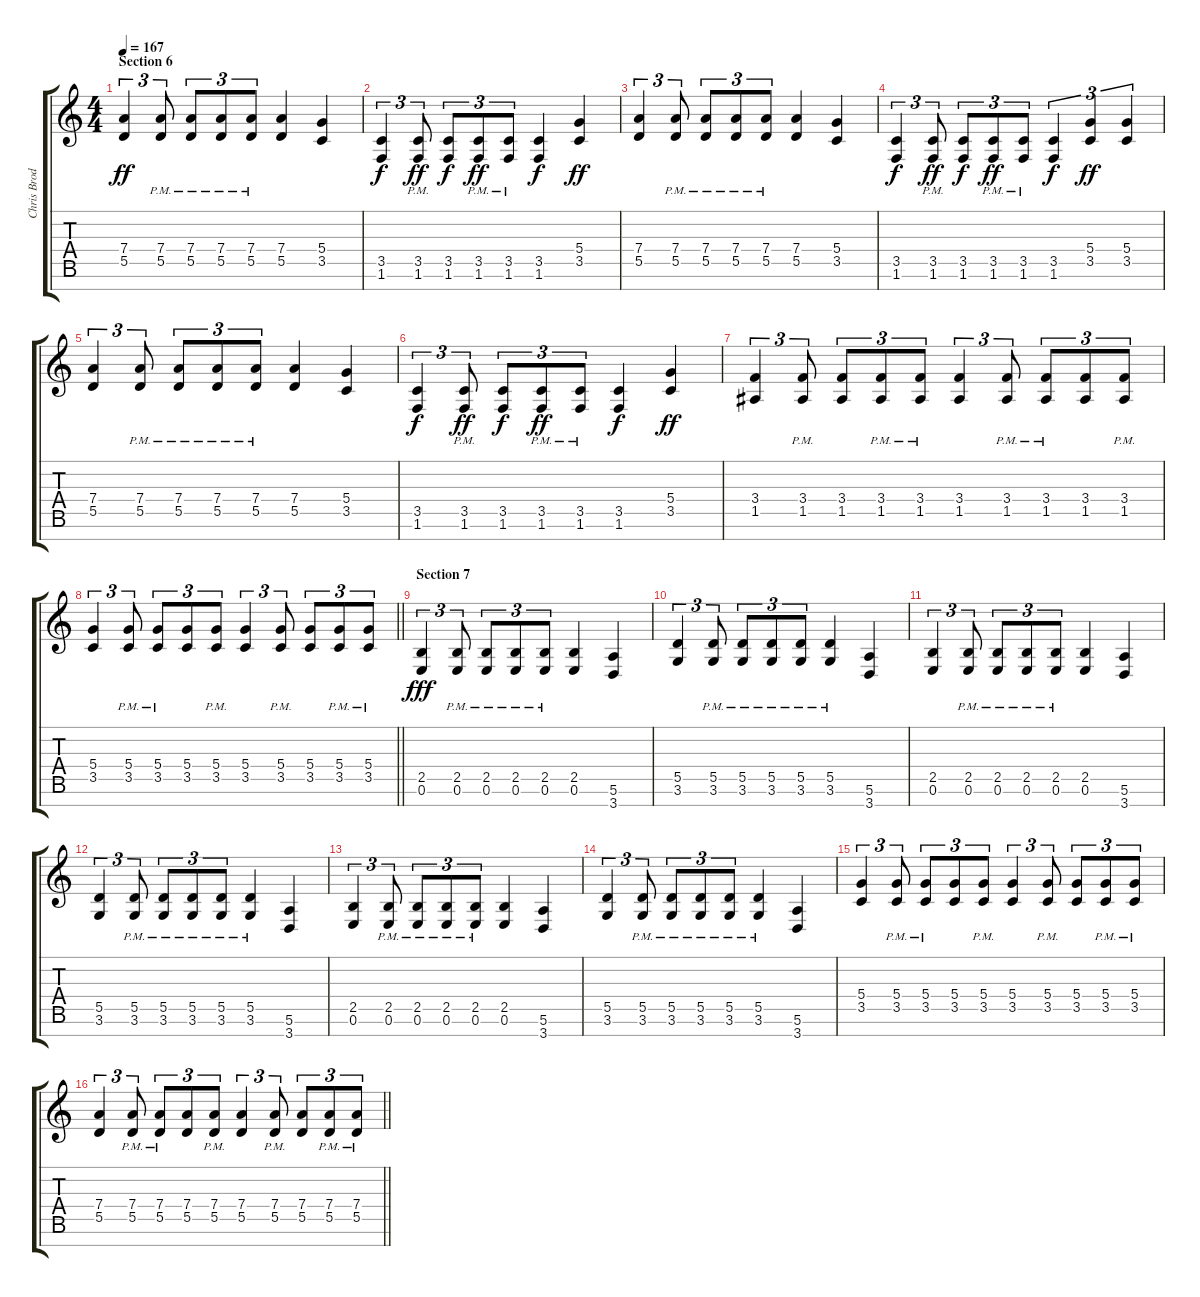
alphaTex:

\track ("Chris Broderick" "Chris Brod") {instrument distortionguitar}
\staff {score tabs}
\tuning (E4 B3 G3 D3 A2 E2 B1) {hide}
\ts (4 4)
\section ("" "Section 6")
\tempo 167
\clef g2
\ks c
(7.4 5.5).4{tu (3 2) dy ff} (7.4 5.5{pm}).8{tu (3 2)} (7.4 5.5{pm}).8{tu (3 2)} (7.4 5.5{pm}).8{tu (3 2)} (7.4 5.5{pm}).8{tu (3 2)} (7.4 5.5).4 (5.4 3.5).4 |
(3.5 1.6).4{tu (3 2) dy f} (3.5{pm} 1.6{pm}).8{tu (3 2) dy ff} (3.5 1.6).8{tu (3 2) dy f} (3.5{pm} 1.6{pm}).8{tu (3 2) dy ff} (3.5{pm} 1.6{pm}).8{tu (3 2)} (3.5 1.6).4{dy f} (5.4 3.5).4{dy ff} |
(7.4 5.5).4{tu (3 2)} (7.4 5.5{pm}).8{tu (3 2)} (7.4 5.5{pm}).8{tu (3 2)} (7.4 5.5{pm}).8{tu (3 2)} (7.4 5.5{pm}).8{tu (3 2)} (7.4 5.5).4 (5.4 3.5).4 |
(3.5 1.6).4{tu (3 2) dy f} (3.5{pm} 1.6{pm}).8{tu (3 2) dy ff} (3.5 1.6).8{tu (3 2) dy f} (3.5{pm} 1.6{pm}).8{tu (3 2) dy ff} (3.5{pm} 1.6{pm}).8{tu (3 2)} (3.5 1.6).4{tu (3 2) dy f} (5.4 3.5).4{tu (3 2) dy ff} (5.4 3.5).4{tu (3 2)} |
(7.4 5.5).4{tu (3 2)} (7.4 5.5{pm}).8{tu (3 2)} (7.4 5.5{pm}).8{tu (3 2)} (7.4 5.5{pm}).8{tu (3 2)} (7.4 5.5{pm}).8{tu (3 2)} (7.4 5.5).4 (5.4 3.5).4 |
(3.5 1.6).4{tu (3 2) dy f} (3.5{pm} 1.6{pm}).8{tu (3 2) dy ff} (3.5 1.6).8{tu (3 2) dy f} (3.5{pm} 1.6{pm}).8{tu (3 2) dy ff} (3.5{pm} 1.6{pm}).8{tu (3 2)} (3.5 1.6).4{dy f} (5.4 3.5).4{dy ff} |
(3.4 1.5).4{tu (3 2)} (3.4 1.5{pm}).8{tu (3 2)} (3.4 1.5).8{tu (3 2)} (3.4 1.5{pm}).8{tu (3 2)} (3.4 1.5{pm}).8{tu (3 2)} (3.4 1.5).4{tu (3 2)} (3.4 1.5{pm}).8{tu (3 2)} (3.4 1.5{pm}).8{tu (3 2)} (3.4 1.5).8{tu (3 2)} (3.4 1.5{pm}).8{tu (3 2)} |
\barLineRight lightlight
(5.4 3.5).4{tu (3 2)} (5.4 3.5{pm}).8{tu (3 2)} (5.4 3.5{pm}).8{tu (3 2)} (5.4 3.5).8{tu (3 2)} (5.4 3.5{pm}).8{tu (3 2)} (5.4 3.5).4{tu (3 2)} (5.4 3.5{pm}).8{tu (3 2)} (5.4 3.5).8{tu (3 2)} (5.4 3.5{pm}).8{tu (3 2)} (5.4 3.5{pm}).8{tu (3 2)} |
\section ("" "Section 7")
(2.5 0.6).4{tu (3 2) dy fff} (2.5{pm} 0.6{pm}).8{tu (3 2)} (2.5{pm} 0.6{pm}).8{tu (3 2)} (2.5{pm} 0.6{pm}).8{tu (3 2)} (2.5{pm} 0.6{pm}).8{tu (3 2)} (2.5 0.6).4 (5.6 3.7).4 |
(5.5 3.6).4{tu (3 2)} (5.5{pm} 3.6{pm}).8{tu (3 2)} (5.5{pm} 3.6{pm}).8{tu (3 2)} (5.5{pm} 3.6{pm}).8{tu (3 2)} (5.5{pm} 3.6{pm}).8{tu (3 2)} (5.5{pm} 3.6{pm}).4 (5.6 3.7).4 |
(2.5 0.6).4{tu (3 2)} (2.5{pm} 0.6{pm}).8{tu (3 2)} (2.5{pm} 0.6{pm}).8{tu (3 2)} (2.5{pm} 0.6{pm}).8{tu (3 2)} (2.5{pm} 0.6{pm}).8{tu (3 2)} (2.5 0.6).4 (5.6 3.7).4 |
(5.5 3.6).4{tu (3 2)} (5.5{pm} 3.6{pm}).8{tu (3 2)} (5.5{pm} 3.6{pm}).8{tu (3 2)} (5.5{pm} 3.6{pm}).8{tu (3 2)} (5.5{pm} 3.6{pm}).8{tu (3 2)} (5.5{pm} 3.6{pm}).4 (5.6 3.7).4 |
(2.5 0.6).4{tu (3 2)} (2.5{pm} 0.6{pm}).8{tu (3 2)} (2.5{pm} 0.6{pm}).8{tu (3 2)} (2.5{pm} 0.6{pm}).8{tu (3 2)} (2.5{pm} 0.6{pm}).8{tu (3 2)} (2.5 0.6).4 (5.6 3.7).4 |
(5.5 3.6).4{tu (3 2)} (5.5{pm} 3.6{pm}).8{tu (3 2)} (5.5{pm} 3.6{pm}).8{tu (3 2)} (5.5{pm} 3.6{pm}).8{tu (3 2)} (5.5{pm} 3.6{pm}).8{tu (3 2)} (5.5{pm} 3.6{pm}).4 (5.6 3.7).4 |
(5.4 3.5).4{tu (3 2)} (5.4 3.5{pm}).8{tu (3 2)} (5.4 3.5{pm}).8{tu (3 2)} (5.4 3.5).8{tu (3 2)} (5.4 3.5{pm}).8{tu (3 2)} (5.4 3.5).4{tu (3 2)} (5.4 3.5{pm}).8{tu (3 2)} (5.4 3.5).8{tu (3 2)} (5.4 3.5{pm}).8{tu (3 2)} (5.4 3.5{pm}).8{tu (3 2)} |
\barLineRight lightlight
(7.4 5.5).4{tu (3 2)} (7.4 5.5{pm}).8{tu (3 2)} (7.4 5.5{pm}).8{tu (3 2)} (7.4 5.5).8{tu (3 2)} (7.4 5.5{pm}).8{tu (3 2)} (7.4 5.5).4{tu (3 2)} (7.4 5.5{pm}).8{tu (3 2)} (7.4 5.5).8{tu (3 2)} (7.4 5.5{pm}).8{tu (3 2)} (7.4 5.5{pm}).8{tu (3 2)}
